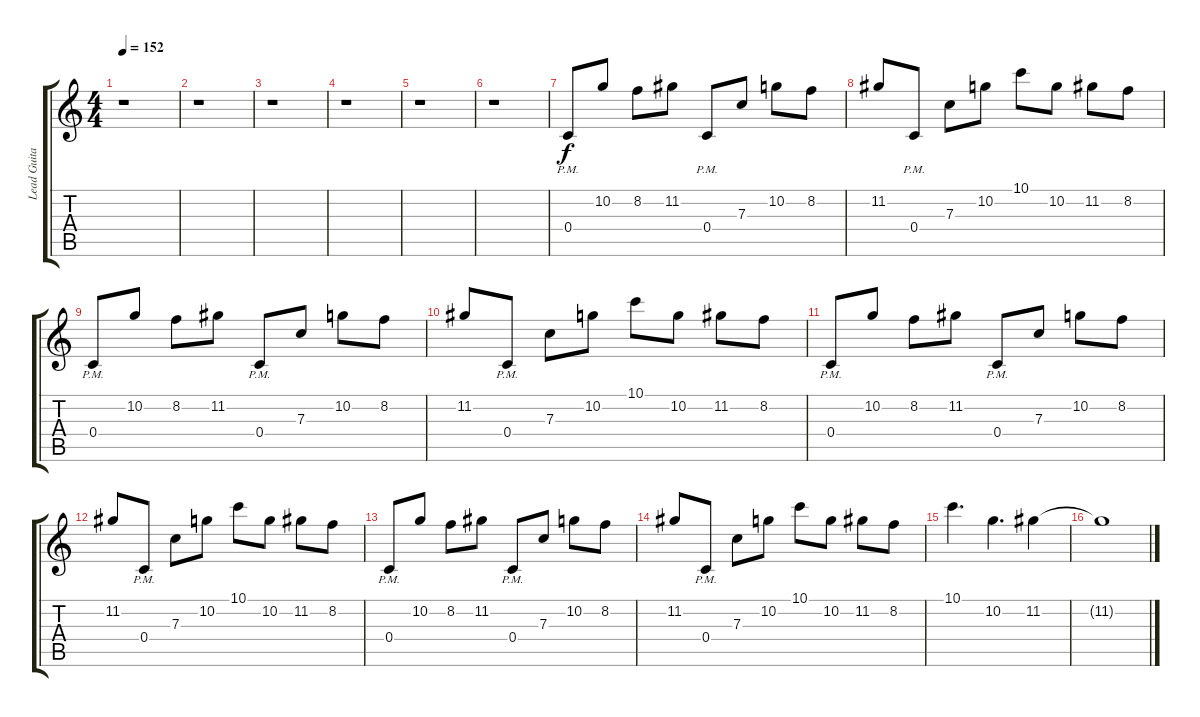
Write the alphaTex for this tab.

\track ("Lead Guitar " "Lead Guita") {instrument distortionguitar}
\staff {score tabs}
\tuning (D4 A3 F3 C3 G2 C2) {hide}
\ts (4 4)
\tempo 152
\clef g2
\ks c
r.1{dy f} |
r.1 |
r.1 |
r.1 |
r.1 |
r.1 |
0.4{pm}.8 10.2.8 8.2.8 11.2.8 0.4{pm}.8 7.3.8 10.2.8 8.2.8 |
11.2.8 0.4{pm}.8 7.3.8 10.2.8 10.1.8 10.2.8 11.2.8 8.2.8 |
0.4{pm}.8 10.2.8 8.2.8 11.2.8 0.4{pm}.8 7.3.8 10.2.8 8.2.8 |
11.2.8 0.4{pm}.8 7.3.8 10.2.8 10.1.8 10.2.8 11.2.8 8.2.8 |
0.4{pm}.8 10.2.8 8.2.8 11.2.8 0.4{pm}.8 7.3.8 10.2.8 8.2.8 |
11.2.8 0.4{pm}.8 7.3.8 10.2.8 10.1.8 10.2.8 11.2.8 8.2.8 |
0.4{pm}.8 10.2.8 8.2.8 11.2.8 0.4{pm}.8 7.3.8 10.2.8 8.2.8 |
11.2.8 0.4{pm}.8 7.3.8 10.2.8 10.1.8 10.2.8 11.2.8 8.2.8 |
10.1.4{d} 10.2.4{d} 11.2.4 |
11.2{t}.1
